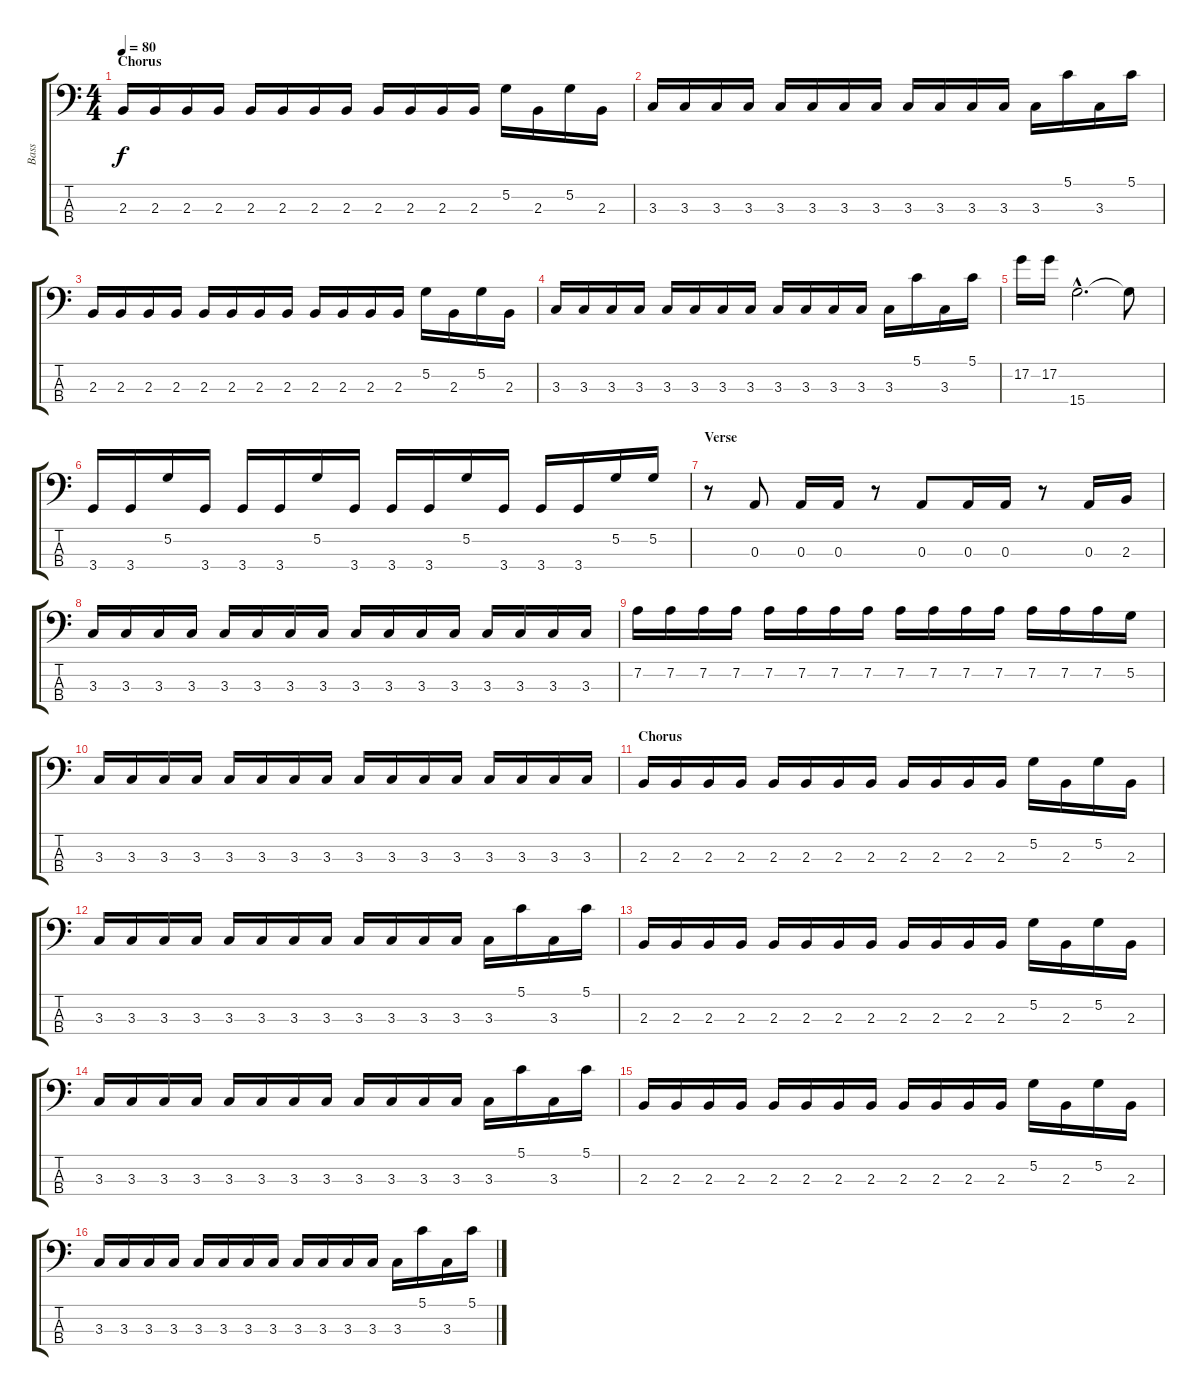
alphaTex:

\track ("Bass" "Bass") {instrument electricbasspick}
\staff {score tabs}
\tuning (G2 D2 A1 E1) {hide}
\ts (4 4)
\section ("" "Chorus")
\tempo 80
\clef f4
\ks c
2.3.16{dy f} 2.3.16 2.3.16 2.3.16 2.3.16 2.3.16 2.3.16 2.3.16 2.3.16 2.3.16 2.3.16 2.3.16 5.2.16 2.3.16 5.2.16 2.3.16 |
3.3.16 3.3.16 3.3.16 3.3.16 3.3.16 3.3.16 3.3.16 3.3.16 3.3.16 3.3.16 3.3.16 3.3.16 3.3.16 5.1.16 3.3.16 5.1.16 |
2.3.16 2.3.16 2.3.16 2.3.16 2.3.16 2.3.16 2.3.16 2.3.16 2.3.16 2.3.16 2.3.16 2.3.16 5.2.16 2.3.16 5.2.16 2.3.16 |
3.3.16 3.3.16 3.3.16 3.3.16 3.3.16 3.3.16 3.3.16 3.3.16 3.3.16 3.3.16 3.3.16 3.3.16 3.3.16 5.1.16 3.3.16 5.1.16 |
17.2.16 17.2.16 15.4{hac}.2{d} 15.4{t}.8 |
3.4.16 3.4.16 5.2.16 3.4.16 3.4.16 3.4.16 5.2.16 3.4.16 3.4.16 3.4.16 5.2.16 3.4.16 3.4.16 3.4.16 5.2.16 5.2.16 |
\section ("" "Verse")
r.8 0.3.8 0.3.16 0.3.16 r.8 0.3.8 0.3.16 0.3.16 r.8 0.3.16 2.3.16 |
3.3.16 3.3.16 3.3.16 3.3.16 3.3.16 3.3.16 3.3.16 3.3.16 3.3.16 3.3.16 3.3.16 3.3.16 3.3.16 3.3.16 3.3.16 3.3.16 |
7.2.16 7.2.16 7.2.16 7.2.16 7.2.16 7.2.16 7.2.16 7.2.16 7.2.16 7.2.16 7.2.16 7.2.16 7.2.16 7.2.16 7.2.16 5.2.16 |
3.3.16 3.3.16 3.3.16 3.3.16 3.3.16 3.3.16 3.3.16 3.3.16 3.3.16 3.3.16 3.3.16 3.3.16 3.3.16 3.3.16 3.3.16 3.3.16 |
\section ("" "Chorus")
2.3.16 2.3.16 2.3.16 2.3.16 2.3.16 2.3.16 2.3.16 2.3.16 2.3.16 2.3.16 2.3.16 2.3.16 5.2.16 2.3.16 5.2.16 2.3.16 |
3.3.16 3.3.16 3.3.16 3.3.16 3.3.16 3.3.16 3.3.16 3.3.16 3.3.16 3.3.16 3.3.16 3.3.16 3.3.16 5.1.16 3.3.16 5.1.16 |
2.3.16 2.3.16 2.3.16 2.3.16 2.3.16 2.3.16 2.3.16 2.3.16 2.3.16 2.3.16 2.3.16 2.3.16 5.2.16 2.3.16 5.2.16 2.3.16 |
3.3.16 3.3.16 3.3.16 3.3.16 3.3.16 3.3.16 3.3.16 3.3.16 3.3.16 3.3.16 3.3.16 3.3.16 3.3.16 5.1.16 3.3.16 5.1.16 |
2.3.16 2.3.16 2.3.16 2.3.16 2.3.16 2.3.16 2.3.16 2.3.16 2.3.16 2.3.16 2.3.16 2.3.16 5.2.16 2.3.16 5.2.16 2.3.16 |
3.3.16 3.3.16 3.3.16 3.3.16 3.3.16 3.3.16 3.3.16 3.3.16 3.3.16 3.3.16 3.3.16 3.3.16 3.3.16 5.1.16 3.3.16 5.1.16
